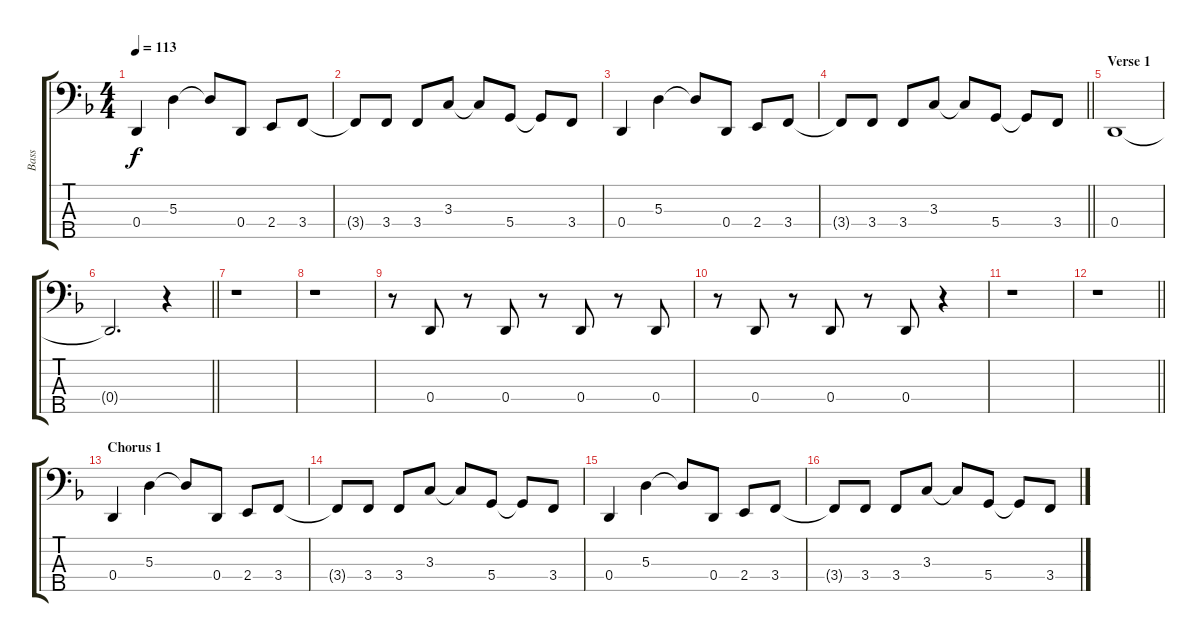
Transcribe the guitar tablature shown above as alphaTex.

\track ("Bass" "Bass") {instrument electricbassfinger}
\staff {score tabs}
\tuning (G2 D2 A1 D1 A0) {hide}
\ts (4 4)
\tempo 113
\clef f4
\ks dminor
0.4.4{dy f} 5.3.4 5.3{t}.8 0.4.8 2.4.8 3.4.8 |
3.4{t}.8 3.4.8 3.4.8 3.3.8 3.3{t}.8 5.4.8 5.4{t}.8 3.4.8 |
0.4.4 5.3.4 5.3{t}.8 0.4.8 2.4.8 3.4.8 |
\barLineRight lightlight
3.4{t}.8 3.4.8 3.4.8 3.3.8 3.3{t}.8 5.4.8 5.4{t}.8 3.4.8 |
\section ("" "Verse 1")
0.4.1 |
\barLineRight lightlight
0.4{t}.2{d} r.4 |
r.1 |
r.1 |
r.8 0.4.8 r.8 0.4.8 r.8 0.4.8 r.8 0.4.8 |
r.8 0.4.8 r.8 0.4.8 r.8 0.4.8 r.4 |
r.1 |
\barLineRight lightlight
r.1 |
\section ("" "Chorus 1")
0.4.4 5.3.4 5.3{t}.8 0.4.8 2.4.8 3.4.8 |
3.4{t}.8 3.4.8 3.4.8 3.3.8 3.3{t}.8 5.4.8 5.4{t}.8 3.4.8 |
0.4.4 5.3.4 5.3{t}.8 0.4.8 2.4.8 3.4.8 |
3.4{t}.8 3.4.8 3.4.8 3.3.8 3.3{t}.8 5.4.8 5.4{t}.8 3.4.8
